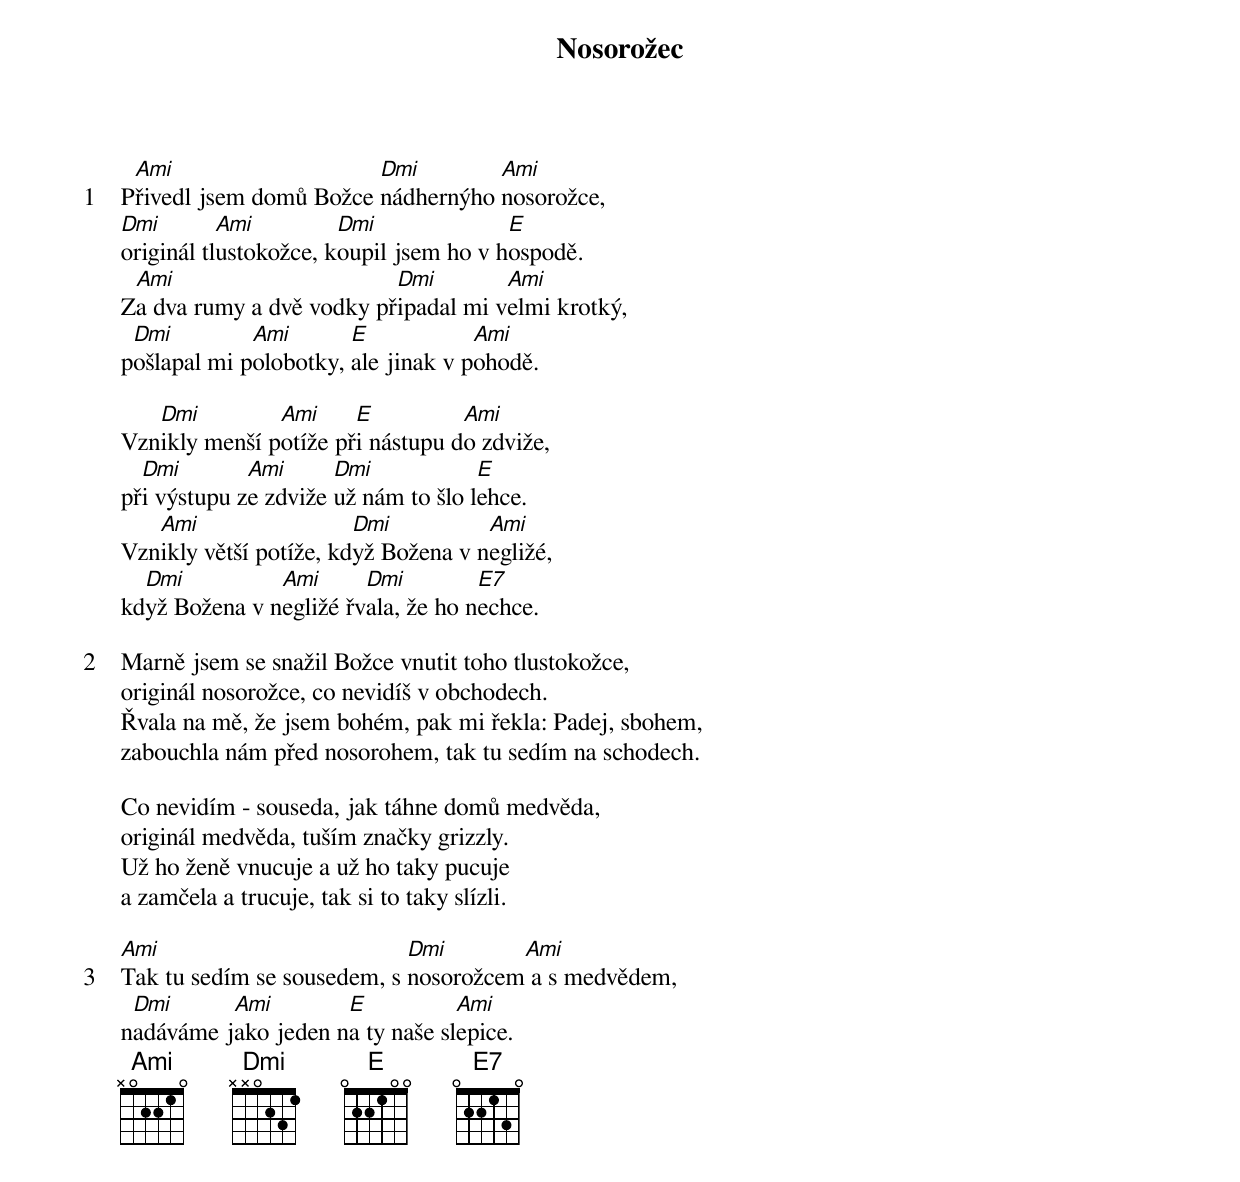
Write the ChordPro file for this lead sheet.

{title: Nosorožec}
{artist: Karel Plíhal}

{start_of_verse: 1}
P[Ami]řivedl jsem domů Božce [Dmi]nádhernýho [Ami]nosorožce,
[Dmi]originál tl[Ami]ustokožce, k[Dmi]oupil jsem ho v h[E]ospodě.
Z[Ami]a dva rumy a dvě vodky př[Dmi]ipadal mi v[Ami]elmi krotký,
p[Dmi]ošlapal mi p[Ami]olobotky, [E]ale jinak v p[Ami]ohodě.

Vzn[Dmi]ikly menší p[Ami]otíže př[E]i nástupu d[Ami]o zdviže,
př[Dmi]i výstupu z[Ami]e zdviže [Dmi]už nám to šlo l[E]ehce.
Vzn[Ami]ikly větší potíže, kd[Dmi]yž Božena v n[Ami]egližé,
kd[Dmi]yž Božena v n[Ami]egližé řv[Dmi]ala, že ho n[E7]echce.
{end_of_verse}

{start_of_verse: 2}
Marně jsem se snažil Božce vnutit toho tlustokožce,
originál nosorožce, co nevidíš v obchodech.
Řvala na mě, že jsem bohém, pak mi řekla: Padej, sbohem,
zabouchla nám před nosorohem, tak tu sedím na schodech.

Co nevidím - souseda, jak táhne domů medvěda,
originál medvěda, tuším značky grizzly.
Už ho ženě vnucuje a už ho taky pucuje
a zamčela a trucuje, tak si to taky slízli.
{end_of_verse}

{start_of_verse: 3}
[Ami]Tak tu sedím se sousedem, s [Dmi]nosorožcem[Ami] a s medvědem,
n[Dmi]adáváme j[Ami]ako jeden n[E]a ty naše sl[Ami]epice.
{end_of_verse}
